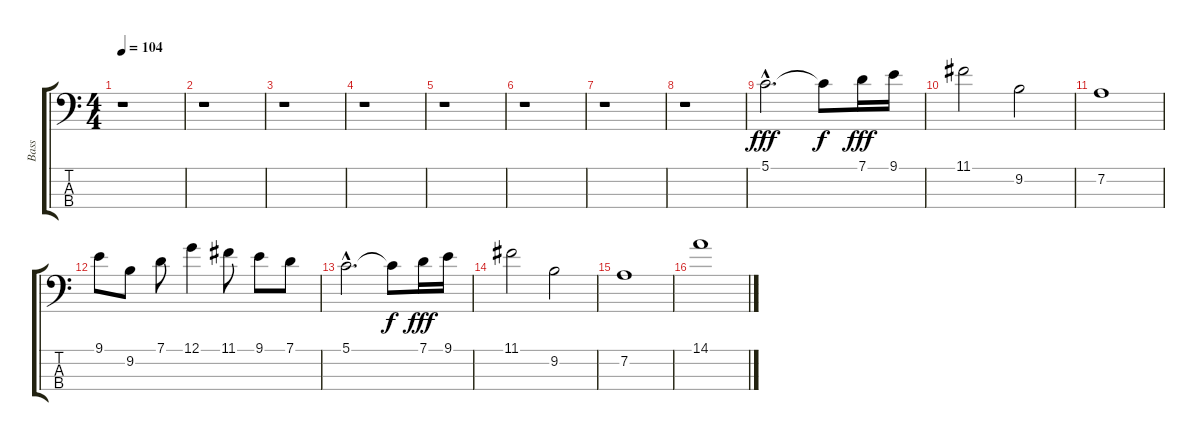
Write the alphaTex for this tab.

\track ("Bass" "Bass") {instrument acousticbass}
\staff {score tabs}
\tuning (G2 D2 A1 E1) {hide}
\ts (4 4)
\tempo 104
\clef f4
\ks c
r.1{dy fff} |
r.1 |
r.1 |
r.1 |
r.1 |
r.1 |
r.1 |
r.1 |
5.1{hac}.2{d} 5.1{t}.8{dy f} 7.1.16{dy fff} 9.1.16 |
11.1.2 9.2.2 |
7.2.1 |
9.1.8 9.2.8 7.1.8 12.1.4 11.1.8 9.1.8 7.1.8 |
5.1{hac}.2{d} 5.1{t}.8{dy f} 7.1.16{dy fff} 9.1.16 |
11.1.2 9.2.2 |
7.2.1 |
14.1.1
